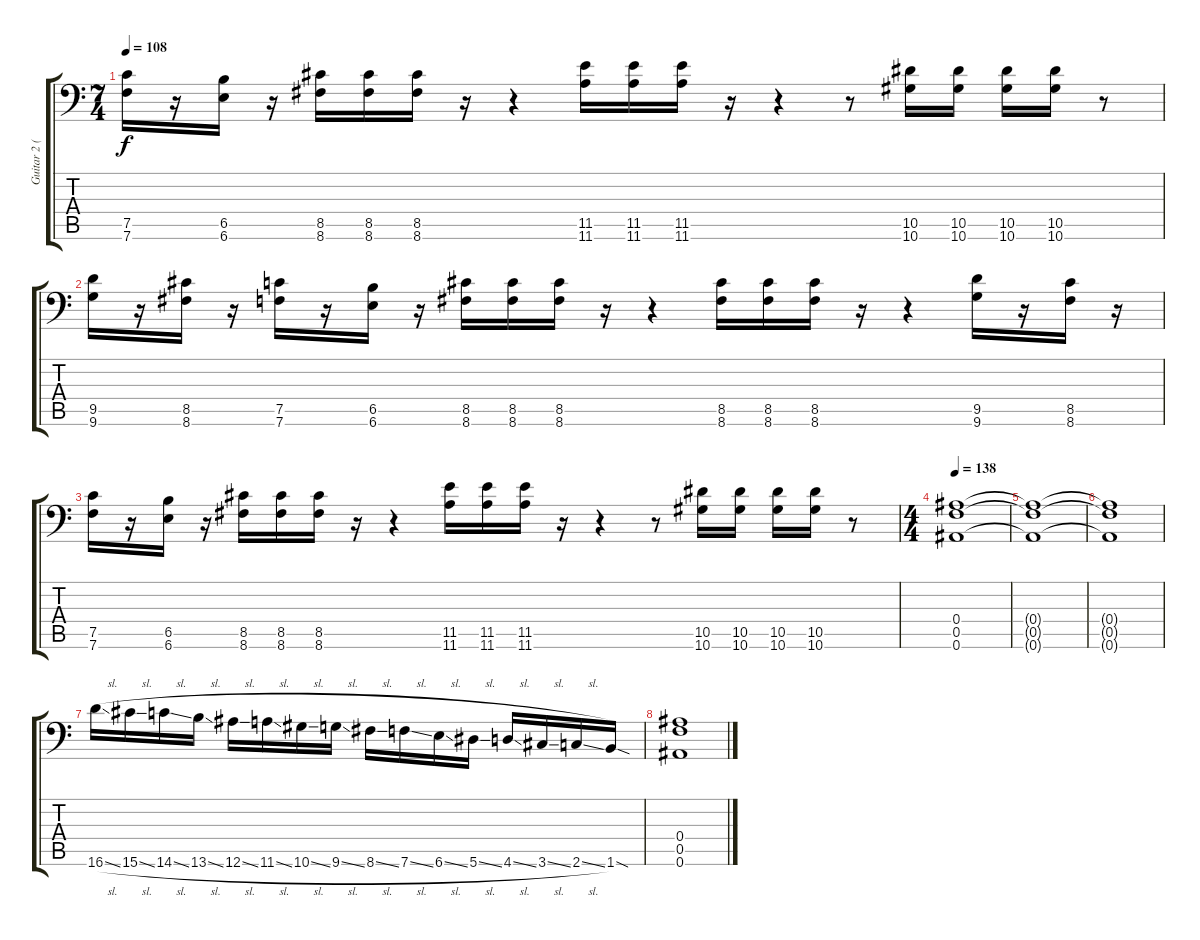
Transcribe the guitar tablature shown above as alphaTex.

\track ("Guitar 2 (Left)" "Guitar 2 (") {instrument distortionguitar}
\staff {score tabs}
\tuning (C4 G3 Eb3 Bb2 F2 Bb1) {hide}
\ts (7 4)
\tempo 108
\clef f4
\ks c
(7.5 7.6).16{dy f} r.16 (6.5 6.6).16 r.16 (8.5 8.6).16 (8.5 8.6).16 (8.5 8.6).16 r.16 r.4 (11.5 11.6).16 (11.5 11.6).16 (11.5 11.6).16 r.16 r.4 r.8 (10.5 10.6).16 (10.5 10.6).16 (10.5 10.6).16 (10.5 10.6).16 r.8 |
(9.5 9.6).16 r.16 (8.5 8.6).16 r.16 (7.5 7.6).16 r.16 (6.5 6.6).16 r.16 (8.5 8.6).16 (8.5 8.6).16 (8.5 8.6).16 r.16 r.4 (8.5 8.6).16 (8.5 8.6).16 (8.5 8.6).16 r.16 r.4 (9.5 9.6).16 r.16 (8.5 8.6).16 r.16 |
(7.5 7.6).16 r.16 (6.5 6.6).16 r.16 (8.5 8.6).16 (8.5 8.6).16 (8.5 8.6).16 r.16 r.4 (11.5 11.6).16 (11.5 11.6).16 (11.5 11.6).16 r.16 r.4 r.8 (10.5 10.6).16 (10.5 10.6).16 (10.5 10.6).16 (10.5 10.6).16 r.8 |
\ts (4 4)
\tempo 138
(0.4 0.5 0.6).1 |
(0.4{t} 0.5{t} 0.6{t}).1 |
(0.4{t} 0.5{t} 0.6{t}).1 |
16.6{sl}.16 15.6{sl}.16 14.6{sl}.16 13.6{sl}.16 12.6{sl}.16 11.6{sl}.16 10.6{sl}.16 9.6{sl}.16 8.6{sl}.16 7.6{sl}.16 6.6{sl}.16 5.6{sl}.16 4.6{sl}.16 3.6{sl}.16 2.6{sl}.16 1.6{sod}.16 |
(0.4 0.5 0.6).1
